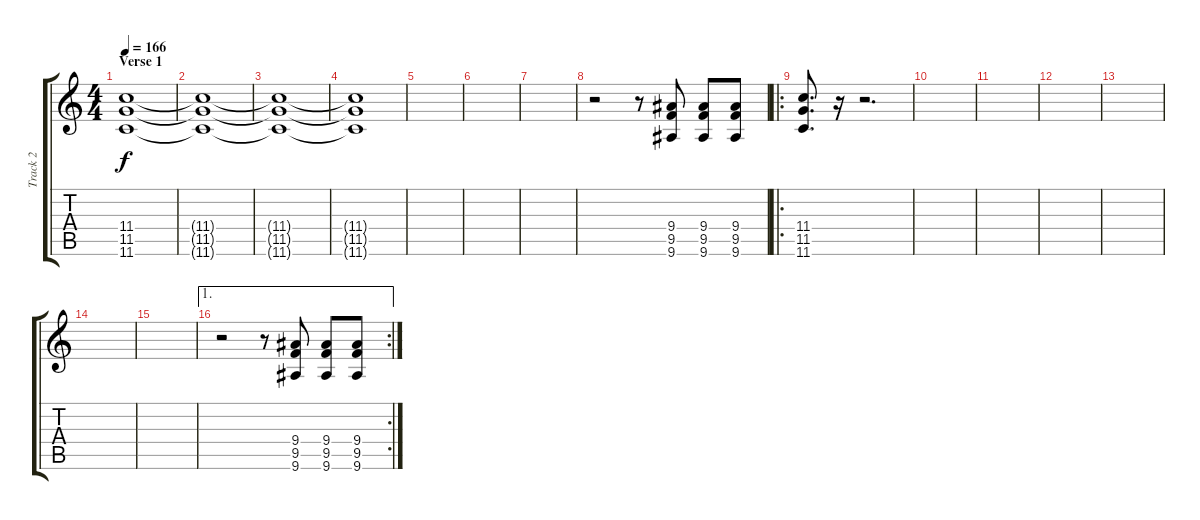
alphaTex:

\track ("Track 2" "Track 2") {instrument distortionguitar}
\staff {score tabs}
\tuning (Eb4 Bb3 Gb3 Db3 Ab2 Db2) {hide}
\ts (4 4)
\section ("" "Verse 1")
\tempo 166
\clef g2
\ks c
(11.4 11.5 11.6).1{dy f volume 0} |
(11.4{t} 11.5{t} 11.6{t}).1 |
(11.4{t} 11.5{t} 11.6{t}).1 |
(11.4{t} 11.5{t} 11.6{t}).1 |
|
|
|
r.2 r.8 (9.4 9.5 9.6).8 (9.4 9.5 9.6).8 (9.4 9.5 9.6).8 |
\ro
(11.4 11.5 11.6).8{d} r.16 r.2{d} |
|
|
|
|
|
|
\ae 1
\rc 2
r.2 r.8 (9.4 9.5 9.6).8 (9.4 9.5 9.6).8 (9.4 9.5 9.6).8
